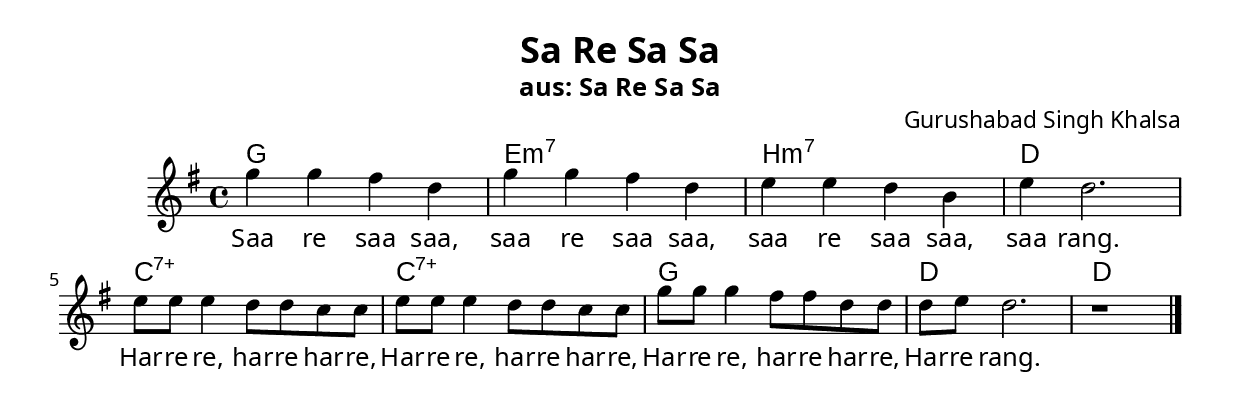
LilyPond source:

\include "deutsch.ly"
\version "2.18.0"
\include "../paper.ily"


melodie =  \relative d'' {
  g4 g fis d | g g fis d |
  e e d h | e d2. |
  e8 e e4 d8 d c c |
  e8 e e4 d8 d c c
  g'8 g g4 fis8 fis  d d |
  d8 e d2. |
  r1
  \bar ":|"
    
}

textI = \lyricmode {
  Saa re saa saa, saa re saa saa, saa re saa saa, saa rang.
  Har -- re re, har -- re  har -- re,
  Har -- re re, har -- re  har -- re,
  Har -- re re, har -- re  har -- re,
  Har -- re rang.
  
}


chordSymbols = \chordmode {
  \semiGermanChords
  %% Sets the major seven symbol to something other
  \set majorSevenSymbol = \markup { 7+ }
  g1 e:m7 h:m7 d
  c:7+ c:7+ g d d 
}

\score { 
       <<
	 \context ChordNames {
	   \set Score.markFormatter = #format-mark-box-letters
	   \chordSymbols
	 }
	 \new Staff {
	    \time 4/4
	    \key g \major
	     \new Voice = "mel" { \melodie  \bar "|." }
	   }
	   \new Lyrics \lyricsto "mel" {
	     \textI
	   }
       >>
	\layout {
	  \context {\Staff \RemoveEmptyStaves }
	}
       \header {
	 title = "Sa Re Sa Sa"
	 composer = "Gurushabad Singh Khalsa"
	 subtitle = "aus: Sa Re Sa Sa"
	 %% meter = "Capo 3. Bund"
       }
     }
\markup{}